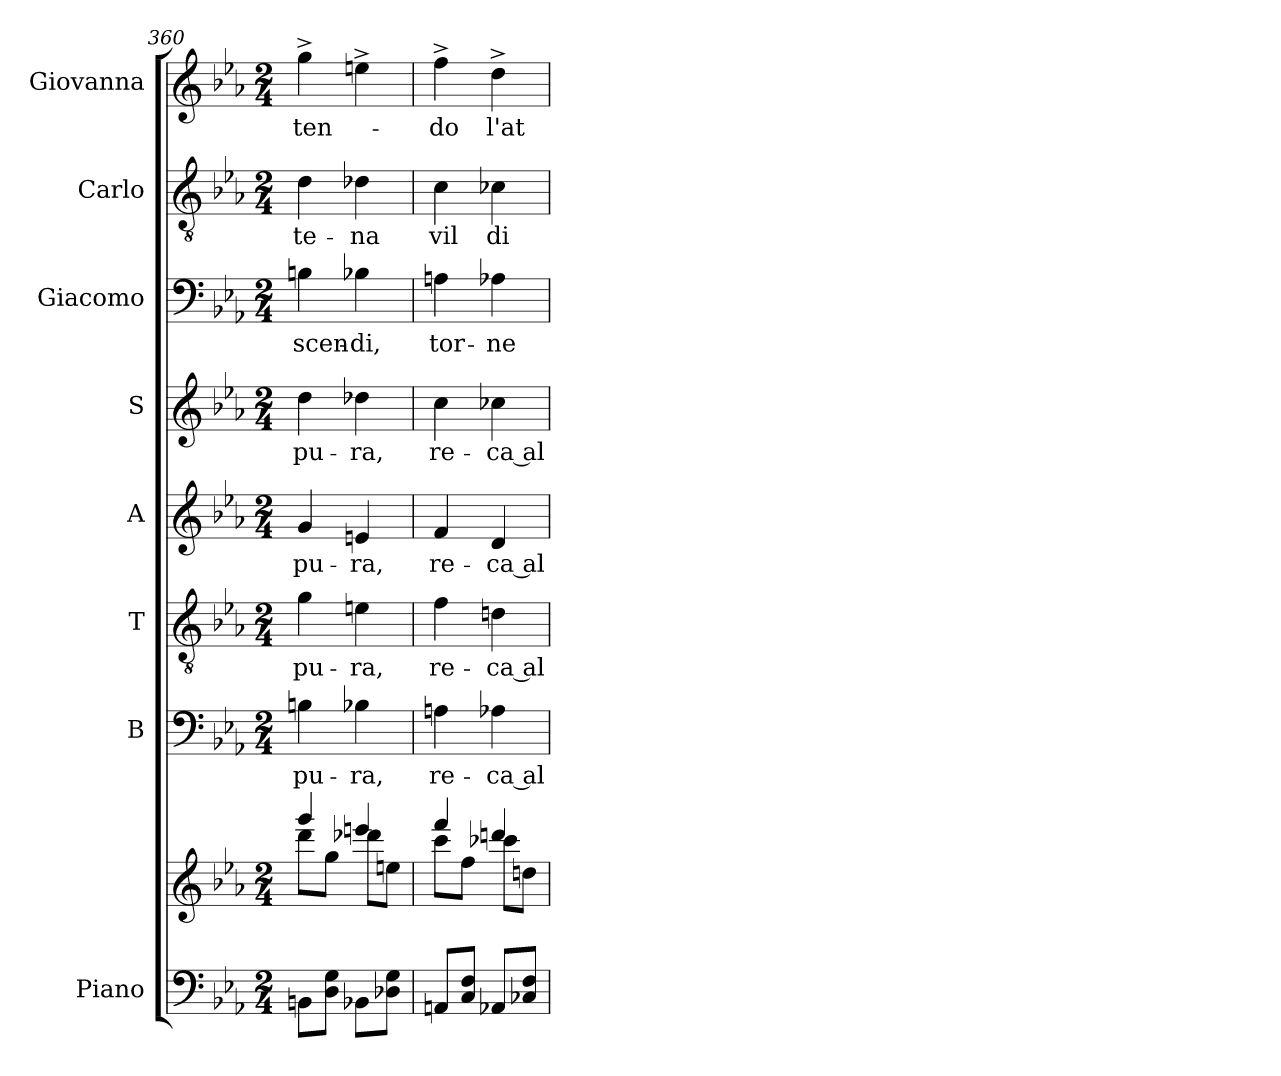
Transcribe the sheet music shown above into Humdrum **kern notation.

**kern	**kern	**kern	**text	**kern	**text	**kern	**text	**kern	**text	**kern	**text	**kern	**text	**kern	**text
*part8	*part8	*part7	*part7	*part6	*part6	*part5	*part5	*part4	*part4	*part3	*part3	*part2	*part2	*part1	*part1
*staff9	*staff8	*staff7	*staff7	*staff6	*staff6	*staff5	*staff5	*staff4	*staff4	*staff3	*staff3	*staff2	*staff2	*staff1	*staff1
*I"Piano	*	*I"B	*	*I"T	*	*I"A	*	*I"S	*	*I"Giacomo	*	*I"Carlo	*	*I"Giovanna	*
*I'Pno	*	*I'B	*	*I'T	*	*I'A	*	*I'S	*	*	*	*	*	*	*
*clefF4	*clefG2	*clefF4	*	*clefGv2	*	*clefG2	*	*clefG2	*	*clefF4	*	*clefGv2	*	*clefG2	*
*k[b-e-a-]	*k[b-e-a-]	*k[b-e-a-]	*	*k[b-e-a-]	*	*k[b-e-a-]	*	*k[b-e-a-]	*	*k[b-e-a-]	*	*k[b-e-a-]	*	*k[b-e-a-]	*
*M2/4	*M2/4	*M2/4	*	*M2/4	*	*M2/4	*	*M2/4	*	*M2/4	*	*M2/4	*	*M2/4	*
=360	=360	=360	=360	=360	=360	=360	=360	=360	=360	=360	=360	=360	=360	=360	=360
*	*^	*	*	*	*	*	*	*	*	*	*	*	*	*	*
!	!	!	!	!LO:LY:b	!	!LO:LY:b	!	!LO:LY:b	!	!LO:LY:b	!	!LO:LY:b	!	!LO:LY:b	!	!LO:LY:b
8BBn\L	4ggg/	8ddd\L	4Bn\	-pu-	4g\	-pu-	4g/	-pu-	4dd\	-pu-	4Bn\	-scen-	4d\	-te-	4gg^\	-ten-
8D\ 8G\J	.	8gg\J	.	.	.	.	.	.	.	.	.	.	.	.	.	.
!	!	!	!	!LO:LY:b	!	!LO:LY:b	!	!LO:LY:b	!	!LO:LY:b	!	!LO:LY:b	!	!LO:LY:b	!	!
8BB-X\L	4eeen/	8ddd-X\L	4B-X\	-ra,	4en\	-ra,	4en/	-ra,	4dd-X\	-ra,	4B-X\	-di,	4d-X\	-na	4een^\	.
8D-X\ 8G\J	.	8een\J	.	.	.	.	.	.	.	.	.	.	.	.	.	.
=361	=361	=361	=361	=361	=361	=361	=361	=361	=361	=361	=361	=361	=361	=361	=361	=361
!	!	!	!	!LO:LY:b	!	!LO:LY:b	!	!LO:LY:b	!	!LO:LY:b	!	!LO:LY:b	!	!LO:LY:b	!	!LO:LY:b
8AAn/L	4fff/	8ccc\L	4An\	re-	4f\	re-	4f/	re-	4cc\	re-	4An\	tor-	4c\	vil	4ff^\	-do
8C/ 8F/J	.	8ff\J	.	.	.	.	.	.	.	.	.	.	.	.	.	.
!	!	!	!	!LO:LY:b	!	!LO:LY:b	!	!LO:LY:b	!	!LO:LY:b	!	!LO:LY:b	!	!LO:LY:b	!	!LO:LY:b
8AA-X/L	4dddn/	8ccc-X\L	4A-X\	-ca al-	4dn\	-ca al-	4d/	-ca al-	4cc-X\	-ca al-	4A-X\	-ne-	4c-X\	di	4dd^\	l'at-
8C-X/ 8F/J	.	8ddn\J	.	.	.	.	.	.	.	.	.	.	.	.	.	.
*	*v	*v	*	*	*	*	*	*	*	*	*	*	*	*	*	*
=	=	=	=	=	=	=	=	=	=	=	=	=	=	=	=
*-	*-	*-	*-	*-	*-	*-	*-	*-	*-	*-	*-	*-	*-	*-	*-
